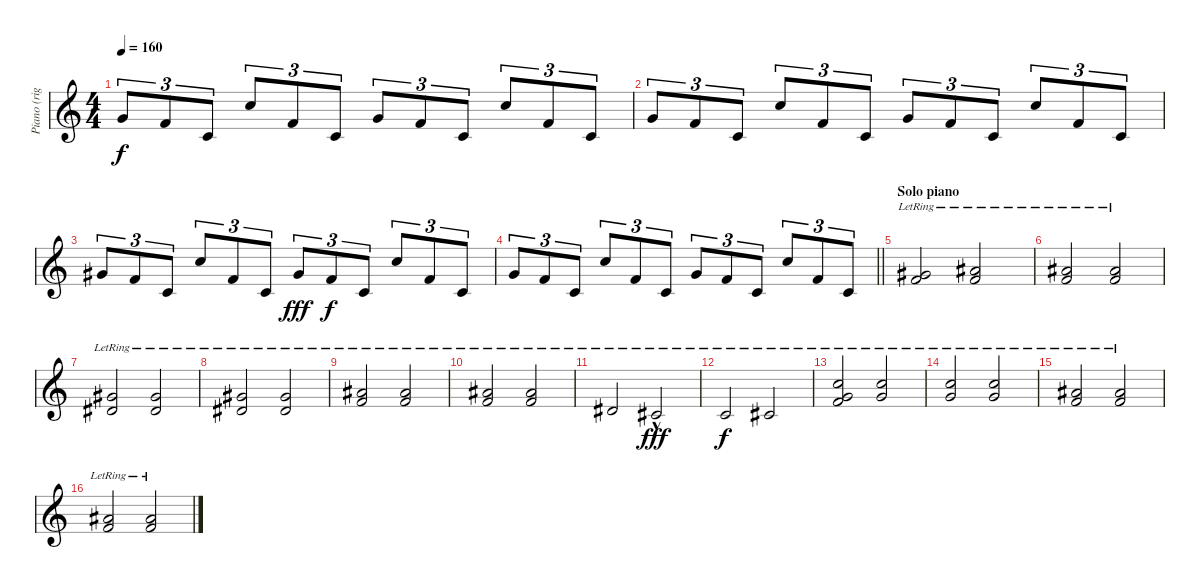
\track ("Piano (right hand)" "Piano (rig") {instrument electricgrandpiano}
\staff {score}
\tuning (E4 B3 G3 D3 A2 E2) {hide}
\ts (4 4)
\tempo 160
\clef g2
\ks c
3.1.8{tu (3 2) dy f} 1.1.8{tu (3 2)} 1.2.8{tu (3 2)} 8.1.8{tu (3 2)} 6.2.8{tu (3 2)} 5.3.8{tu (3 2)} 3.1.8{tu (3 2)} 1.1.8{tu (3 2)} 1.2.8{tu (3 2)} 8.1.8{tu (3 2)} 6.2.8{tu (3 2)} 5.3.8{tu (3 2)} |
3.1.8{tu (3 2)} 1.1.8{tu (3 2)} 1.2.8{tu (3 2)} 8.1.8{tu (3 2)} 6.2.8{tu (3 2)} 5.3.8{tu (3 2)} 3.1.8{tu (3 2)} 1.1.8{tu (3 2)} 1.2.8{tu (3 2)} 8.1.8{tu (3 2)} 6.2.8{tu (3 2)} 5.3.8{tu (3 2)} |
4.1.8{tu (3 2)} 6.2.8{tu (3 2)} 5.3.8{tu (3 2)} 8.1.8{tu (3 2)} 6.2.8{tu (3 2)} 5.3.8{tu (3 2)} 4.1.8{tu (3 2) dy fff} 6.2.8{tu (3 2) dy f} 5.3.8{tu (3 2)} 8.1.8{tu (3 2)} 6.2.8{tu (3 2)} 5.3.8{tu (3 2)} |
\barLineRight lightlight
3.1.8{tu (3 2)} 1.1.8{tu (3 2)} 1.2.8{tu (3 2)} 8.1.8{tu (3 2)} 6.2.8{tu (3 2)} 5.3.8{tu (3 2)} 3.1.8{tu (3 2)} 1.1.8{tu (3 2)} 1.2.8{tu (3 2)} 8.1.8{tu (3 2)} 6.2.8{tu (3 2)} 5.3.8{tu (3 2)} |
\section ("" "Solo piano")
(4.1{lr} 6.2{lr}).2 (6.1{lr} 6.2{lr}).2 |
(6.1{lr} 6.2{lr}).2 (6.1{lr} 6.2{lr}).2 |
(4.1{lr} 4.2{lr}).2 (4.1{lr} 4.2{lr}).2 |
(4.1{lr} 4.2{lr}).2 (4.1{lr} 4.2{lr}).2 |
(6.1{lr} 6.2{lr}).2 (6.1{lr} 6.2{lr}).2 |
(6.1{lr} 6.2{lr}).2 (6.1{lr} 6.2{lr}).2 |
4.2{lr}.2 6.3{hac lr}.2{dy fff} |
5.3{lr}.2{dy f} 6.3{lr}.2 |
(8.1{lr} 8.2{lr} 10.3{lr}).2 (8.1{lr} 8.2{lr}).2 |
(8.1{lr} 8.2{lr}).2 (8.1{lr} 8.2{lr}).2 |
(6.1{lr} 6.2{lr}).2 (6.1{lr} 6.2{lr}).2 |
(6.1{lr} 6.2{lr}).2 (6.1{lr} 6.2{lr}).2
